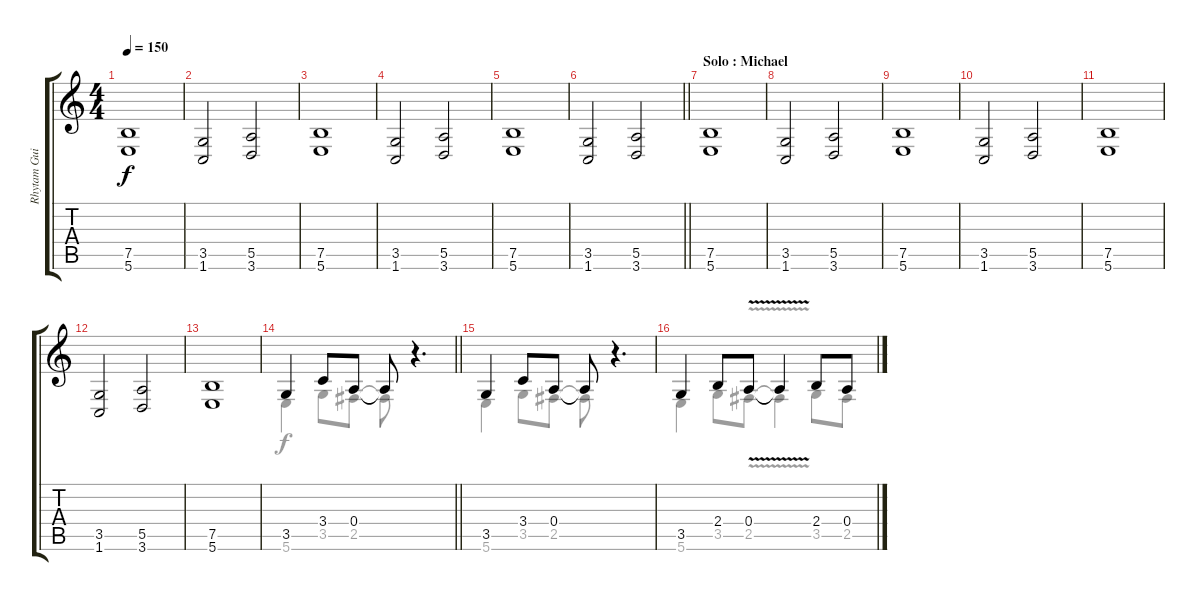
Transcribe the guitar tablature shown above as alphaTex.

\track ("Rhytam Guitar Michael" "Rhytam Gui") {instrument distortionguitar}
\staff {score tabs}
\tuning (B3 Gb3 D3 A2 E2 B1) {hide}
\voice
\ts (4 4)
\tempo 150
\clef g2
\ks c
(7.5 5.6).1{dy f} |
(3.5 1.6).2 (5.5 3.6).2 |
(7.5 5.6).1 |
(3.5 1.6).2 (5.5 3.6).2 |
(7.5 5.6).1 |
\barLineRight lightlight
(3.5 1.6).2 (5.5 3.6).2 |
\section ("" "Solo : Michael")
(7.5 5.6).1 |
(3.5 1.6).2 (5.5 3.6).2 |
(7.5 5.6).1 |
(3.5 1.6).2 (5.5 3.6).2 |
(7.5 5.6).1 |
(3.5 1.6).2 (5.5 3.6).2 |
(7.5 5.6).1 |
\barLineRight lightlight
3.5.4 3.4.8 0.4.8 0.4{t}.8 r.4{d} |
3.5.4 3.4.8 0.4.8 0.4{t}.8 r.4{d} |
3.5.4 2.4.8 0.4{v}.8 0.4{v t}.4 2.4.8 0.4.8
\voice
\clef g2
\ottava regular
\simile none
\ks c
|
|
|
|
|
\barLineRight lightlight
|
|
|
|
|
|
|
|
\barLineRight lightlight
5.6.4 3.5.8 2.5.8 2.5{t}.8 r.4{d} |
5.6.4 3.5.8 2.5.8 2.5{t}.8 r.4{d} |
5.6.4 3.5.8 2.5{v}.8 2.5{v t}.4 3.5.8 2.5.8
